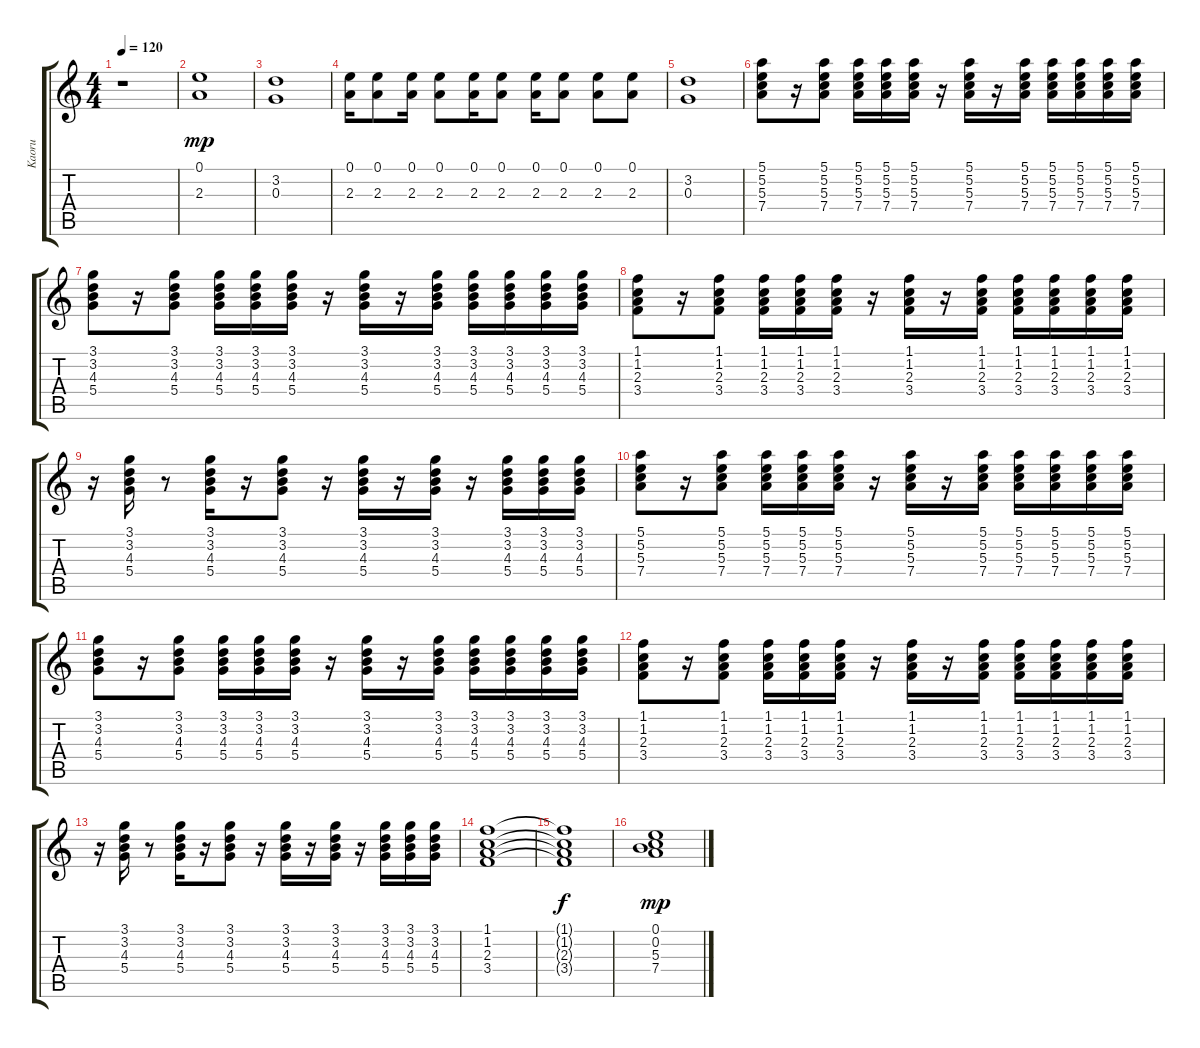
\track ("Kaoru" "Kaoru") {instrument electricguitarclean}
\staff {score tabs}
\tuning (E4 B3 G3 D3 A2 E2) {hide}
\ts (4 4)
\tempo 120
\clef g2
\ks c
r.1{dy mp instrument electricguitarclean} |
(0.1 2.3).1 |
(3.2 0.3).1 |
(0.1 2.3).16 (0.1 2.3).8 (0.1 2.3).16 (0.1 2.3).8 (0.1 2.3).16 (0.1 2.3).8 (0.1 2.3).16 (0.1 2.3).8 (0.1 2.3).8 (0.1 2.3).8 |
(3.2 0.3).1 |
(5.1 5.2 5.3 7.4).8 r.16 (5.1 5.2 5.3 7.4).8 (5.1 5.2 5.3 7.4).16 (5.1 5.2 5.3 7.4).16 (5.1 5.2 5.3 7.4).16 r.16 (5.1 5.2 5.3 7.4).16 r.16 (5.1 5.2 5.3 7.4).16 (5.1 5.2 5.3 7.4).16 (5.1 5.2 5.3 7.4).16 (5.1 5.2 5.3 7.4).16 (5.1 5.2 5.3 7.4).16 |
(3.1 3.2 4.3 5.4).8 r.16 (3.1 3.2 4.3 5.4).8 (3.1 3.2 4.3 5.4).16 (3.1 3.2 4.3 5.4).16 (3.1 3.2 4.3 5.4).16 r.16 (3.1 3.2 4.3 5.4).16 r.16 (3.1 3.2 4.3 5.4).16 (3.1 3.2 4.3 5.4).16 (3.1 3.2 4.3 5.4).16 (3.1 3.2 4.3 5.4).16 (3.1 3.2 4.3 5.4).16 |
(1.1 1.2 2.3 3.4).8 r.16 (1.1 1.2 2.3 3.4).8 (1.1 1.2 2.3 3.4).16 (1.1 1.2 2.3 3.4).16 (1.1 1.2 2.3 3.4).16 r.16 (1.1 1.2 2.3 3.4).16 r.16 (1.1 1.2 2.3 3.4).16 (1.1 1.2 2.3 3.4).16 (1.1 1.2 2.3 3.4).16 (1.1 1.2 2.3 3.4).16 (1.1 1.2 2.3 3.4).16 |
r.16 (3.1 3.2 4.3 5.4).16 r.8 (3.1 3.2 4.3 5.4).16 r.16 (3.1 3.2 4.3 5.4).8 r.16 (3.1 3.2 4.3 5.4).16 r.16 (3.1 3.2 4.3 5.4).16 r.16 (3.1 3.2 4.3 5.4).16 (3.1 3.2 4.3 5.4).16 (3.1 3.2 4.3 5.4).16 |
(5.1 5.2 5.3 7.4).8 r.16 (5.1 5.2 5.3 7.4).8 (5.1 5.2 5.3 7.4).16 (5.1 5.2 5.3 7.4).16 (5.1 5.2 5.3 7.4).16 r.16 (5.1 5.2 5.3 7.4).16 r.16 (5.1 5.2 5.3 7.4).16 (5.1 5.2 5.3 7.4).16 (5.1 5.2 5.3 7.4).16 (5.1 5.2 5.3 7.4).16 (5.1 5.2 5.3 7.4).16 |
(3.1 3.2 4.3 5.4).8 r.16 (3.1 3.2 4.3 5.4).8 (3.1 3.2 4.3 5.4).16 (3.1 3.2 4.3 5.4).16 (3.1 3.2 4.3 5.4).16 r.16 (3.1 3.2 4.3 5.4).16 r.16 (3.1 3.2 4.3 5.4).16 (3.1 3.2 4.3 5.4).16 (3.1 3.2 4.3 5.4).16 (3.1 3.2 4.3 5.4).16 (3.1 3.2 4.3 5.4).16 |
(1.1 1.2 2.3 3.4).8 r.16 (1.1 1.2 2.3 3.4).8 (1.1 1.2 2.3 3.4).16 (1.1 1.2 2.3 3.4).16 (1.1 1.2 2.3 3.4).16 r.16 (1.1 1.2 2.3 3.4).16 r.16 (1.1 1.2 2.3 3.4).16 (1.1 1.2 2.3 3.4).16 (1.1 1.2 2.3 3.4).16 (1.1 1.2 2.3 3.4).16 (1.1 1.2 2.3 3.4).16 |
r.16 (3.1 3.2 4.3 5.4).16 r.8 (3.1 3.2 4.3 5.4).16 r.16 (3.1 3.2 4.3 5.4).8 r.16 (3.1 3.2 4.3 5.4).16 r.16 (3.1 3.2 4.3 5.4).16 r.16 (3.1 3.2 4.3 5.4).16 (3.1 3.2 4.3 5.4).16 (3.1 3.2 4.3 5.4).16 |
(1.1 1.2 2.3 3.4).1 |
(1.1{t} 1.2{t} 2.3{t} 3.4{t}).1{dy f} |
(0.1 0.2 5.3 7.4).1{dy mp}
